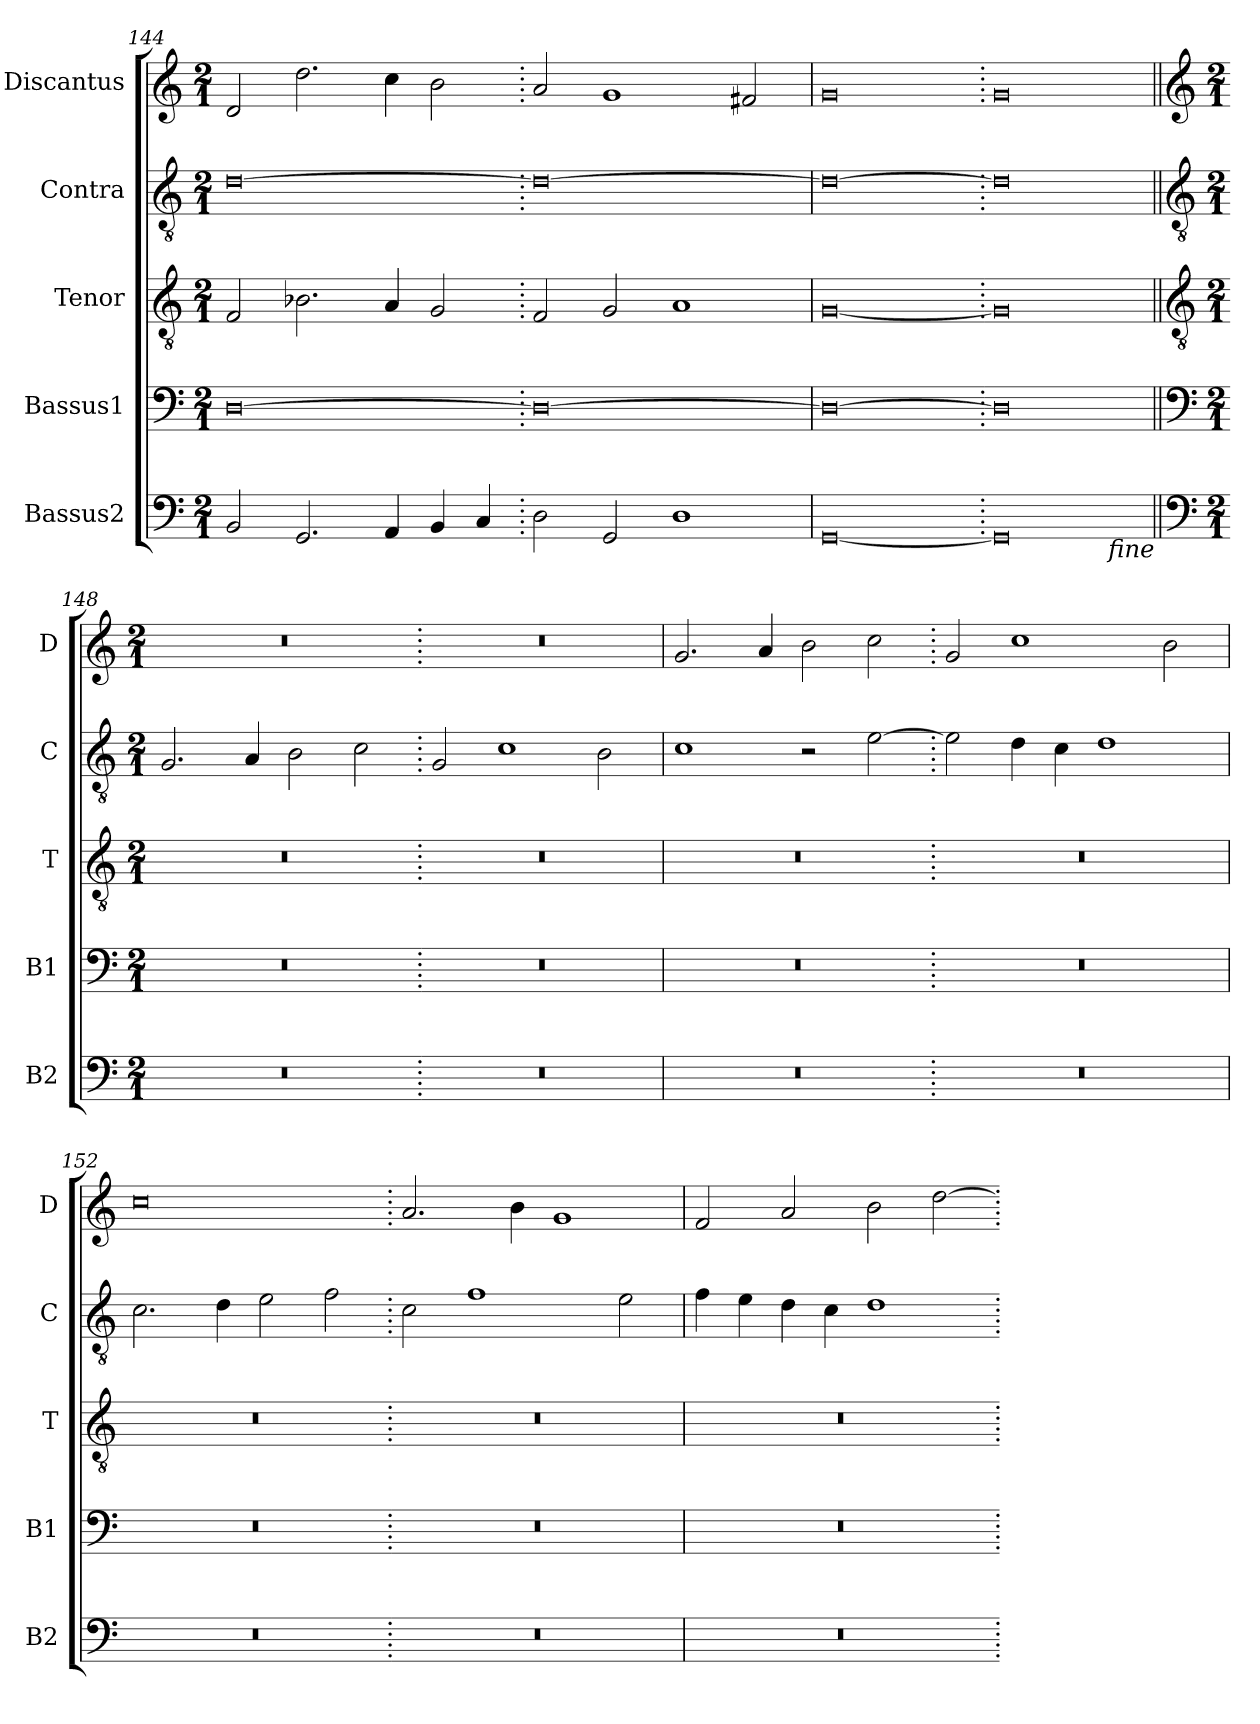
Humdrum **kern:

**kern	**kern	**kern	**kern	**kern
*part5	*part4	*part3	*part2	*part1
*staff5	*staff4	*staff3	*staff2	*staff1
*I"Bassus2	*I"Bassus1	*I"Tenor	*I"Contra	*I"Discantus
*I'B2	*I'B1	*I'T	*I'C	*I'D
*clefF4	*clefF4	*clefGv2	*clefGv2	*clefG2
*k[]	*k[]	*k[]	*k[]	*k[]
*M2/1	*M2/1	*M2/1	*M2/1	*M2/1
=144	=144	=144	=144	=144
2BB/	[0D	2F/	[0d	2d/
2.GG/	.	2.B-X\	.	2.dd\
4AA/	.	4A/	.	4cc\
4BB/	.	2G/	.	2b\
4C/	.	.	.	.
=145.	=145.	=145.	=145.	=145.
2D\	0D_	2F/	0d_	2a/
2GG/	.	2G/	.	1g
1D	.	1A	.	.
.	.	.	.	2f#X/
=146	=146	=146	=146	=146
[0GG	0D_	[0G	0d_	0g
=147.	=147.	=147.	=147.	=147.
0GG]	0D]	0G]	0d]	0g
!LO:TX:b:i:rj:t=fine	!	!	!	!
!!LO:LB:g=z
=148||	=148||	=148||	=148||	=148||
*clefF4	*clefF4	*clefGv2	*clefGv2	*clefG2
*k[]	*k[]	*k[]	*k[]	*k[]
*M2/1	*M2/1	*M2/1	*M2/1	*M2/1
0r	0r	0r	2.G/	0r
.	.	.	4A/	.
.	.	.	2B\	.
.	.	.	2c\	.
=149.	=149.	=149.	=149.	=149.
0r	0r	0r	2G/	0r
.	.	.	1c	.
.	.	.	2B\	.
=150	=150	=150	=150	=150
0r	0r	0r	1c	2.g/
.	.	.	.	4a/
.	.	.	2r	2b\
.	.	.	[2e\	2cc\
=151.	=151.	=151.	=151.	=151.
0r	0r	0r	2e\]	2g/
.	.	.	4d\	1cc
.	.	.	4c\	.
.	.	.	1d	.
.	.	.	.	2b\
=152	=152	=152	=152	=152
0r	0r	0r	2.c\	0cc
.	.	.	4d\	.
.	.	.	2e\	.
.	.	.	2f\	.
=153.	=153.	=153.	=153.	=153.
0r	0r	0r	2c\	2.a/
.	.	.	1f	.
.	.	.	.	4b\
.	.	.	.	1g
.	.	.	2e\	.
=154	=154	=154	=154	=154
0r	0r	0r	4f\	2f/
.	.	.	4e\	.
.	.	.	4d\	2a/
.	.	.	4c\	.
.	.	.	1d	2b\
.	.	.	.	[2dd\
=.	=.	=.	=.	=.
*-	*-	*-	*-	*-
